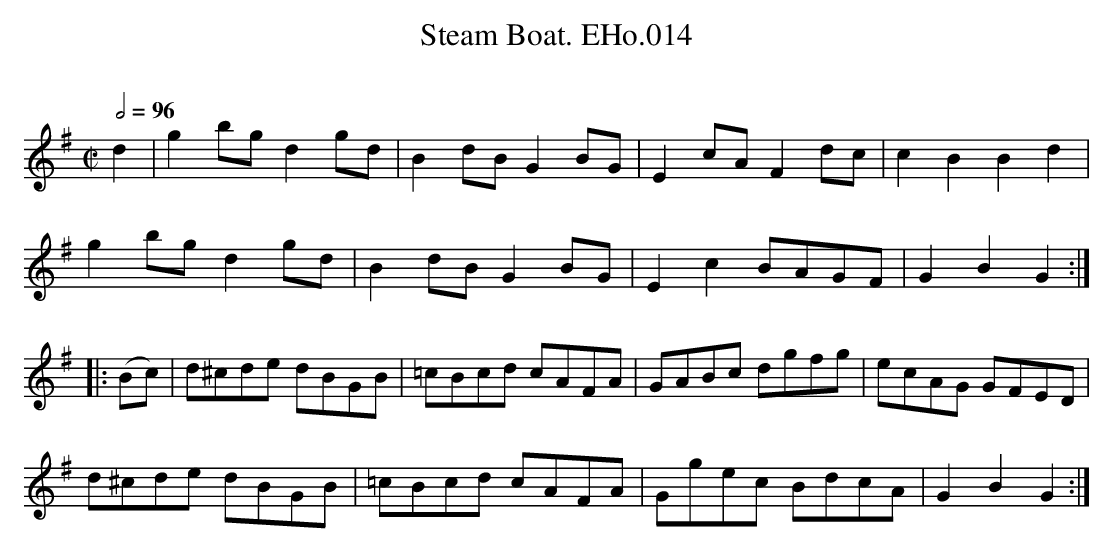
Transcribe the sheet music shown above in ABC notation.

X:1
T:Steam Boat. EHo.014
M:C|
L:1/8
Q:1/2=96
O:
K:G
d2 | g2bgd2gd | B2dBG2BG | E2cAF2dc | c2B2B2d2 |
g2bgd2gd | B2dBG2BG | E2c2BAGF | G2B2G2 :|
|: (Bc) | d^cde dBGB | =cBcd cAFA | GABc dgfg | ecAG GFED |
d^cde dBGB | =cBcd cAFA | Ggec BdcA | G2B2G2 :|
